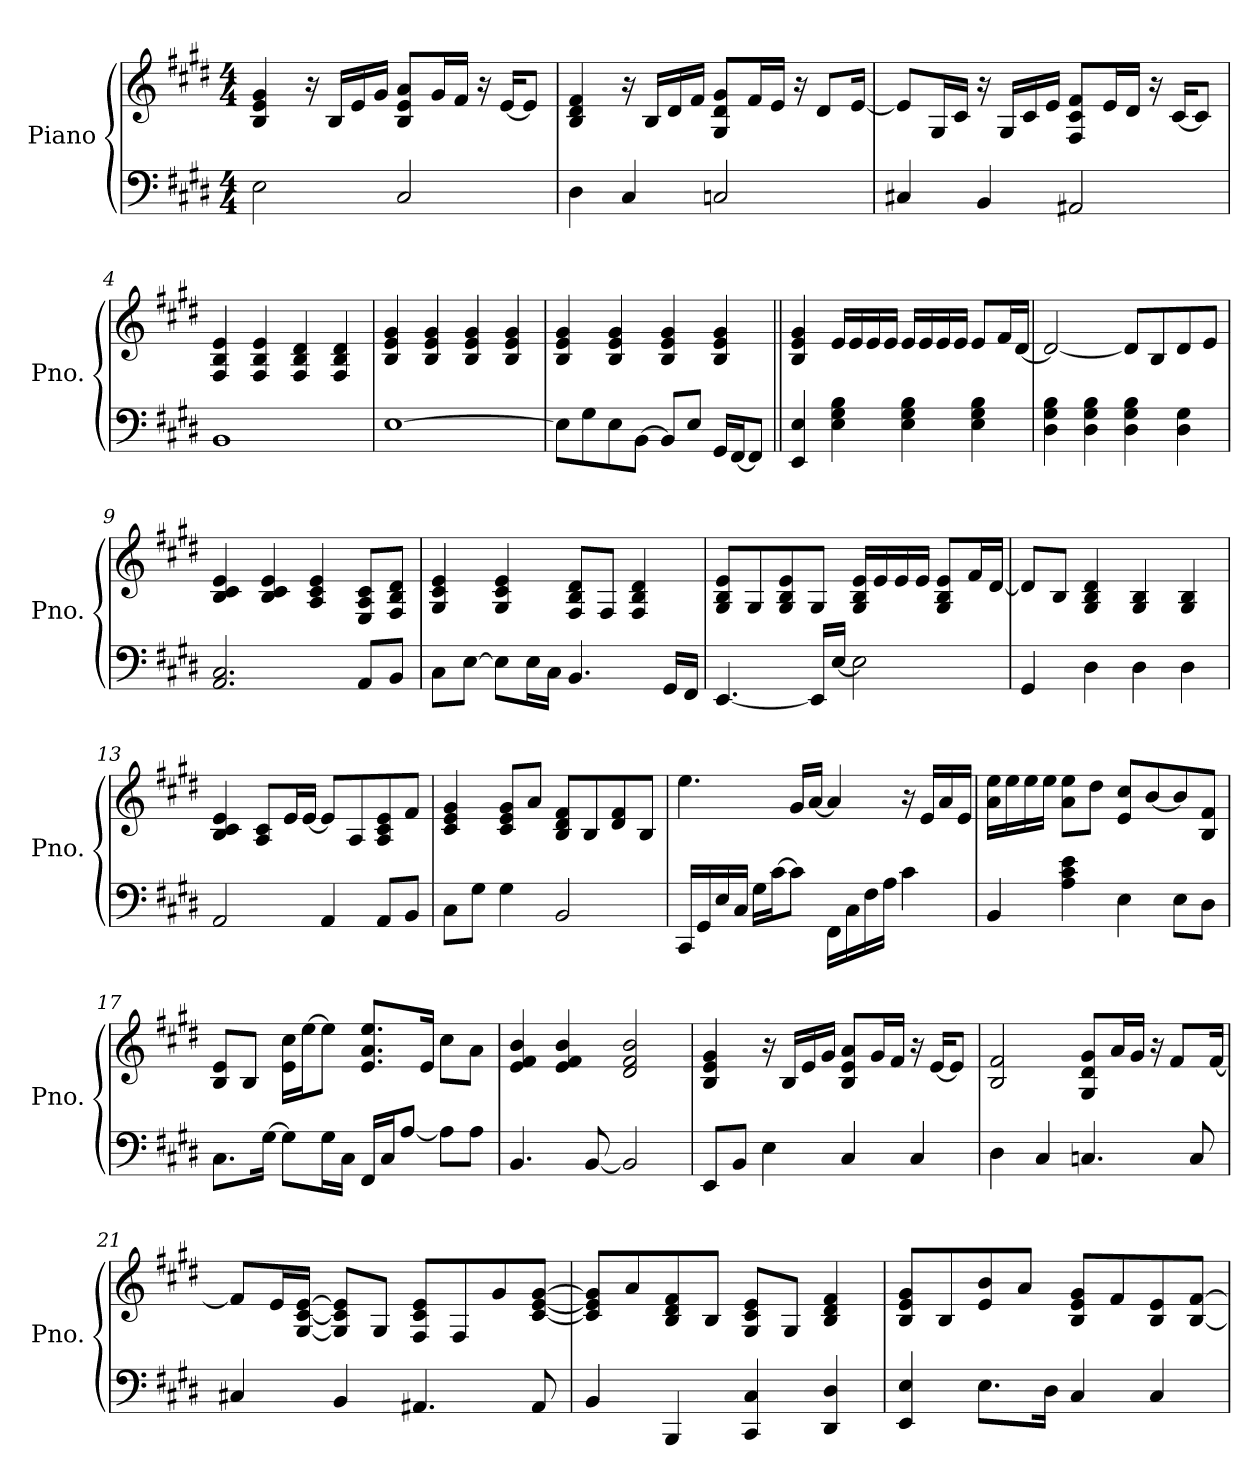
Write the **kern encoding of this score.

**kern	**kern
*part1	*part1
*staff2	*staff1
*I"Piano	*
*I'Pno.	*
*clefF4	*clefG2
*k[f#c#g#d#]	*k[f#c#g#d#]
*E:	*E:
*M4/4	*M4/4
*MM68	*MM68
=1	=1
2E\	4B/ 4e/ 4g#/
.	16r
.	16B/LL
.	16e/
.	16g#/JJ
2C#/	8B/ 8e/ 8a/L
.	16g#/L
.	16f#/JJ
.	16r
.	[16e/KL
.	8e/J]
=2	=2
4D#\	4B/ 4d#/ 4f#/
4C#/	16r
.	16B/LL
.	16d#/
.	16f#/JJ
2Cn/	8G#/ 8d#/ 8g#/L
.	16f#/L
.	16e/JJ
.	16r
.	8d#/L
.	[16e/Jk
=3	=3
4C#X/	8e/L]
.	16G#/L
.	16c#/JJ
4BB/	16r
.	16G#/LL
.	16c#/
.	16e/JJ
2AA#X/	8F#/ 8c#/ 8f#/L
.	16e/L
.	16d#/JJ
.	16r
.	[16c#/KL
.	8c#/J]
=4	=4
1BB	4F#/ 4B/ 4e/
.	4F#/ 4B/ 4e/
.	4F#/ 4B/ 4d#/
.	4F#/ 4B/ 4d#/
!!LO:LB:g=z
=5	=5
[1E	4B/ 4e/ 4g#/
.	4B/ 4e/ 4g#/
.	4B/ 4e/ 4g#/
.	4B/ 4e/ 4g#/
=6	=6
8E\L]	4B/ 4e/ 4g#/
8G#\	.
8E\	4B/ 4e/ 4g#/
[8BB\J	.
8BB/L]	4B/ 4e/ 4g#/
8E/J	.
16GG#/LL	4B/ 4e/ 4g#/
[16FF#/J	.
8FF#/J]	.
=7||	=7||
4EE/ 4E/	4B/ 4e/ 4g#/
4E\ 4G#\ 4B\	16e/LL
.	16e/
.	16e/
.	16e/JJ
4E\ 4G#\ 4B\	16e/LL
.	16e/
.	16e/
.	16e/JJ
4E\ 4G#\ 4B\	8e/L
.	16f#/L
.	[16d#/JJ
=8	=8
4D#\ 4G#\ 4B\	2d#/_
4D#\ 4G#\ 4B\	.
4D#\ 4G#\ 4B\	8d#/L]
.	8B/
4D#\ 4G#\	8d#/
.	8e/J
=9	=9
2.AA/ 2.C#/	4B/ 4c#/ 4e/
.	4B/ 4c#/ 4e/
.	4A/ 4c#/ 4e/
8AA/L	8E/ 8A/ 8c#/L
8BB/J	8F#/ 8B/ 8d#/J
!!LO:LB:g=z
=10	=10
8C#\L	4G#/ 4c#/ 4e/
[8E\J	.
8E\L]	4G#/ 4c#/ 4e/
16E\L	.
16C#\JJ	.
4.BB/	8F#/ 8B/ 8d#/L
.	8F#/J
.	4F#/ 4B/ 4d#/
16GG#/LL	.
16FF#/JJ	.
=11	=11
[4.EE/	8G#/ 8B/ 8e/L
.	8G#/
.	8G#/ 8B/ 8e/
16EE/LL]	8G#/J
[16E/JJ	.
2E\]	16G#/ 16B/ 16e/LL
.	16e/
.	16e/
.	16e/JJ
.	8G#/ 8B/ 8e/L
.	16f#/L
.	[16d#/JJ
=12	=12
4GG#/	8d#/L]
.	8B/J
4D#\	4G#/ 4B/ 4d#/
4D#\	4G#/ 4B/
4D#\	4G#/ 4B/
=13	=13
2AA/	4B/ 4c#/ 4e/
.	8A/ 8c#/L
.	16e/L
.	[16e/JJ
4AA/	8e/L]
.	8A/
8AA/L	8A/ 8c#/ 8e/
8BB/J	8f#/J
!!LO:LB:g=z
=14	=14
8C#\L	4c#/ 4e/ 4g#/
8G#\J	.
4G#\	8c#/ 8e/ 8g#/L
.	8a/J
2BB/	8B/ 8d#/ 8f#/L
.	8B/
.	8d#/ 8f#/
.	8B/J
=15	=15
16CC#/LL	4.ee\
16GG#/	.
16E/	.
16C#/JJ	.
16G#\LL	.
[16c#\J	.
8c#\J]	16g#/LL
.	[16a/JJ
16FF#\LL	4a/]
16C#\	.
16F#\	.
16A\JJ	.
4c#\	16r
.	16e/LL
.	16a/
.	16e/JJ
=16	=16
4BB/	16a\ 16ee\LL
.	16ee\
.	16ee\
.	16ee\JJ
4A\ 4c#\ 4e\	8a\ 8ee\L
.	8dd#\J
4E\	8e/ 8cc#/L
.	[8b/
8E\L	8b/]
8D#\J	8B/ 8f#/J
!!LO:LB:g=z
=17	=17
8.C#\L	8B/ 8e/L
.	8B/J
[16G#\Jk	.
8G#\L]	16e\ 16cc#\LL
.	[16ee\J
16G#\L	8ee\J]
16C#\JJ	.
16FF#/LL	8.e/ 8.a/ 8.ee/L
16C#/J	.
[8A/J	.
.	16e/Jk
8A\L]	8cc#\L
8A\J	8a\J
=18	=18
4.BB/	4e/ 4f#/ 4b/
.	4e/ 4f#/ 4b/
[8BB/	.
2BB/]	2d#/ 2f#/ 2b/
=19	=19
8EE/L	4B/ 4e/ 4g#/
8BB/J	.
4E\	16r
.	16B/LL
.	16e/
.	16g#/JJ
4C#/	8B/ 8e/ 8a/L
.	16g#/L
.	16f#/JJ
4C#/	16r
.	[16e/KL
.	8e/J]
=20	=20
4D#\	2B/ 2f#/
4C#/	.
4.Cn/	8G#/ 8d#/ 8g#/L
.	16a/L
.	16g#/JJ
.	16r
.	8f#/L
8C/	.
.	[16f#/Jk
!!LO:PB:g=z
=21	=21
4C#X/	8f#/L]
.	16e/L
.	[16G#/ [16c#/ [16e/JJ
4BB/	8G#/] 8c#/] 8e/]L
.	8G#/J
4.AA#X/	8F#/ 8c#/ 8e/L
.	8F#/
.	8g#/
8AA#/	[8c#/ [8e/ [8g#/J
=22	=22
4BB/	8c#/] 8e/] 8g#/]L
.	8a/
4BBB/	8B/ 8d#/ 8f#/
.	8B/J
4CC#/ 4C#/	8G#/ 8c#/ 8e/L
.	8G#/J
4DD#/ 4D#/	4B/ 4d#/ 4f#/
=23	=23
4EE/ 4E/	8B/ 8e/ 8g#/L
.	8B/
8.E\L	8e/ 8b/
.	8a/J
16D#\Jk	.
4C#/	8B/ 8e/ 8g#/L
.	8f#/
4C#/	8B/ 8e/
.	[8B/ [8f#/J
=	=
*-	*-
